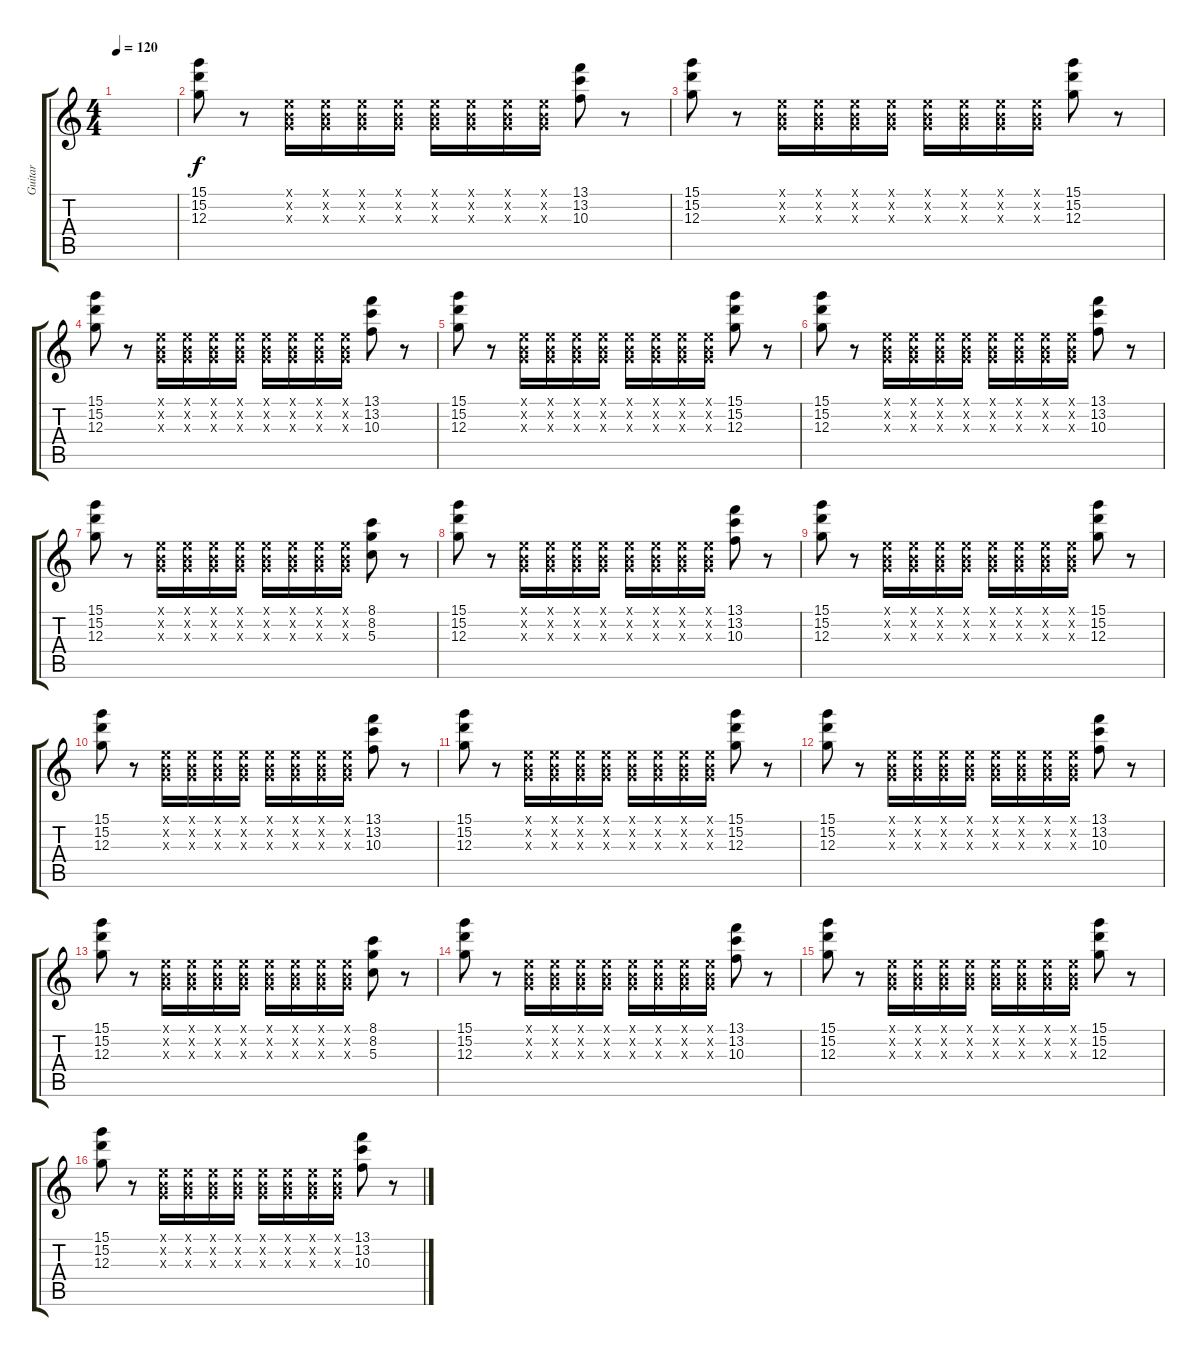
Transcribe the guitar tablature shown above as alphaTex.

\track ("Guitar" "Guitar") {instrument electricguitarclean}
\staff {score tabs}
\tuning (E4 B3 G3 D3 A2 E2) {hide}
\ts (4 4)
\tempo 120
\clef g2
\ks c
|
(15.1 15.2 12.3).8 r.8 (0.1{x} 0.2{x} 0.3{x}).16 (0.1{x} 0.2{x} 0.3{x}).16 (0.1{x} 0.2{x} 0.3{x}).16 (0.1{x} 0.2{x} 0.3{x}).16 (0.1{x} 0.2{x} 0.3{x}).16 (0.1{x} 0.2{x} 0.3{x}).16 (0.1{x} 0.2{x} 0.3{x}).16 (0.1{x} 0.2{x} 0.3{x}).16 (13.1 13.2 10.3).8 r.8 |
(15.1 15.2 12.3).8 r.8 (0.1{x} 0.2{x} 0.3{x}).16 (0.1{x} 0.2{x} 0.3{x}).16 (0.1{x} 0.2{x} 0.3{x}).16 (0.1{x} 0.2{x} 0.3{x}).16 (0.1{x} 0.2{x} 0.3{x}).16 (0.1{x} 0.2{x} 0.3{x}).16 (0.1{x} 0.2{x} 0.3{x}).16 (0.1{x} 0.2{x} 0.3{x}).16 (15.1 15.2 12.3).8 r.8 |
(15.1 15.2 12.3).8 r.8 (0.1{x} 0.2{x} 0.3{x}).16 (0.1{x} 0.2{x} 0.3{x}).16 (0.1{x} 0.2{x} 0.3{x}).16 (0.1{x} 0.2{x} 0.3{x}).16 (0.1{x} 0.2{x} 0.3{x}).16 (0.1{x} 0.2{x} 0.3{x}).16 (0.1{x} 0.2{x} 0.3{x}).16 (0.1{x} 0.2{x} 0.3{x}).16 (13.1 13.2 10.3).8 r.8 |
(15.1 15.2 12.3).8 r.8 (0.1{x} 0.2{x} 0.3{x}).16 (0.1{x} 0.2{x} 0.3{x}).16 (0.1{x} 0.2{x} 0.3{x}).16 (0.1{x} 0.2{x} 0.3{x}).16 (0.1{x} 0.2{x} 0.3{x}).16 (0.1{x} 0.2{x} 0.3{x}).16 (0.1{x} 0.2{x} 0.3{x}).16 (0.1{x} 0.2{x} 0.3{x}).16 (15.1 15.2 12.3).8 r.8 |
(15.1 15.2 12.3).8 r.8 (0.1{x} 0.2{x} 0.3{x}).16 (0.1{x} 0.2{x} 0.3{x}).16 (0.1{x} 0.2{x} 0.3{x}).16 (0.1{x} 0.2{x} 0.3{x}).16 (0.1{x} 0.2{x} 0.3{x}).16 (0.1{x} 0.2{x} 0.3{x}).16 (0.1{x} 0.2{x} 0.3{x}).16 (0.1{x} 0.2{x} 0.3{x}).16 (13.1 13.2 10.3).8 r.8 |
(15.1 15.2 12.3).8 r.8 (0.1{x} 0.2{x} 0.3{x}).16 (0.1{x} 0.2{x} 0.3{x}).16 (0.1{x} 0.2{x} 0.3{x}).16 (0.1{x} 0.2{x} 0.3{x}).16 (0.1{x} 0.2{x} 0.3{x}).16 (0.1{x} 0.2{x} 0.3{x}).16 (0.1{x} 0.2{x} 0.3{x}).16 (0.1{x} 0.2{x} 0.3{x}).16 (8.1 8.2 5.3).8 r.8 |
(15.1 15.2 12.3).8 r.8 (0.1{x} 0.2{x} 0.3{x}).16 (0.1{x} 0.2{x} 0.3{x}).16 (0.1{x} 0.2{x} 0.3{x}).16 (0.1{x} 0.2{x} 0.3{x}).16 (0.1{x} 0.2{x} 0.3{x}).16 (0.1{x} 0.2{x} 0.3{x}).16 (0.1{x} 0.2{x} 0.3{x}).16 (0.1{x} 0.2{x} 0.3{x}).16 (13.1 13.2 10.3).8 r.8 |
(15.1 15.2 12.3).8 r.8 (0.1{x} 0.2{x} 0.3{x}).16 (0.1{x} 0.2{x} 0.3{x}).16 (0.1{x} 0.2{x} 0.3{x}).16 (0.1{x} 0.2{x} 0.3{x}).16 (0.1{x} 0.2{x} 0.3{x}).16 (0.1{x} 0.2{x} 0.3{x}).16 (0.1{x} 0.2{x} 0.3{x}).16 (0.1{x} 0.2{x} 0.3{x}).16 (15.1 15.2 12.3).8 r.8 |
(15.1 15.2 12.3).8 r.8 (0.1{x} 0.2{x} 0.3{x}).16 (0.1{x} 0.2{x} 0.3{x}).16 (0.1{x} 0.2{x} 0.3{x}).16 (0.1{x} 0.2{x} 0.3{x}).16 (0.1{x} 0.2{x} 0.3{x}).16 (0.1{x} 0.2{x} 0.3{x}).16 (0.1{x} 0.2{x} 0.3{x}).16 (0.1{x} 0.2{x} 0.3{x}).16 (13.1 13.2 10.3).8 r.8 |
(15.1 15.2 12.3).8 r.8 (0.1{x} 0.2{x} 0.3{x}).16 (0.1{x} 0.2{x} 0.3{x}).16 (0.1{x} 0.2{x} 0.3{x}).16 (0.1{x} 0.2{x} 0.3{x}).16 (0.1{x} 0.2{x} 0.3{x}).16 (0.1{x} 0.2{x} 0.3{x}).16 (0.1{x} 0.2{x} 0.3{x}).16 (0.1{x} 0.2{x} 0.3{x}).16 (15.1 15.2 12.3).8 r.8 |
(15.1 15.2 12.3).8 r.8 (0.1{x} 0.2{x} 0.3{x}).16 (0.1{x} 0.2{x} 0.3{x}).16 (0.1{x} 0.2{x} 0.3{x}).16 (0.1{x} 0.2{x} 0.3{x}).16 (0.1{x} 0.2{x} 0.3{x}).16 (0.1{x} 0.2{x} 0.3{x}).16 (0.1{x} 0.2{x} 0.3{x}).16 (0.1{x} 0.2{x} 0.3{x}).16 (13.1 13.2 10.3).8 r.8 |
(15.1 15.2 12.3).8 r.8 (0.1{x} 0.2{x} 0.3{x}).16 (0.1{x} 0.2{x} 0.3{x}).16 (0.1{x} 0.2{x} 0.3{x}).16 (0.1{x} 0.2{x} 0.3{x}).16 (0.1{x} 0.2{x} 0.3{x}).16 (0.1{x} 0.2{x} 0.3{x}).16 (0.1{x} 0.2{x} 0.3{x}).16 (0.1{x} 0.2{x} 0.3{x}).16 (8.1 8.2 5.3).8 r.8 |
(15.1 15.2 12.3).8 r.8 (0.1{x} 0.2{x} 0.3{x}).16 (0.1{x} 0.2{x} 0.3{x}).16 (0.1{x} 0.2{x} 0.3{x}).16 (0.1{x} 0.2{x} 0.3{x}).16 (0.1{x} 0.2{x} 0.3{x}).16 (0.1{x} 0.2{x} 0.3{x}).16 (0.1{x} 0.2{x} 0.3{x}).16 (0.1{x} 0.2{x} 0.3{x}).16 (13.1 13.2 10.3).8 r.8 |
(15.1 15.2 12.3).8 r.8 (0.1{x} 0.2{x} 0.3{x}).16 (0.1{x} 0.2{x} 0.3{x}).16 (0.1{x} 0.2{x} 0.3{x}).16 (0.1{x} 0.2{x} 0.3{x}).16 (0.1{x} 0.2{x} 0.3{x}).16 (0.1{x} 0.2{x} 0.3{x}).16 (0.1{x} 0.2{x} 0.3{x}).16 (0.1{x} 0.2{x} 0.3{x}).16 (15.1 15.2 12.3).8 r.8 |
(15.1 15.2 12.3).8 r.8 (0.1{x} 0.2{x} 0.3{x}).16 (0.1{x} 0.2{x} 0.3{x}).16 (0.1{x} 0.2{x} 0.3{x}).16 (0.1{x} 0.2{x} 0.3{x}).16 (0.1{x} 0.2{x} 0.3{x}).16 (0.1{x} 0.2{x} 0.3{x}).16 (0.1{x} 0.2{x} 0.3{x}).16 (0.1{x} 0.2{x} 0.3{x}).16 (13.1 13.2 10.3).8 r.8
